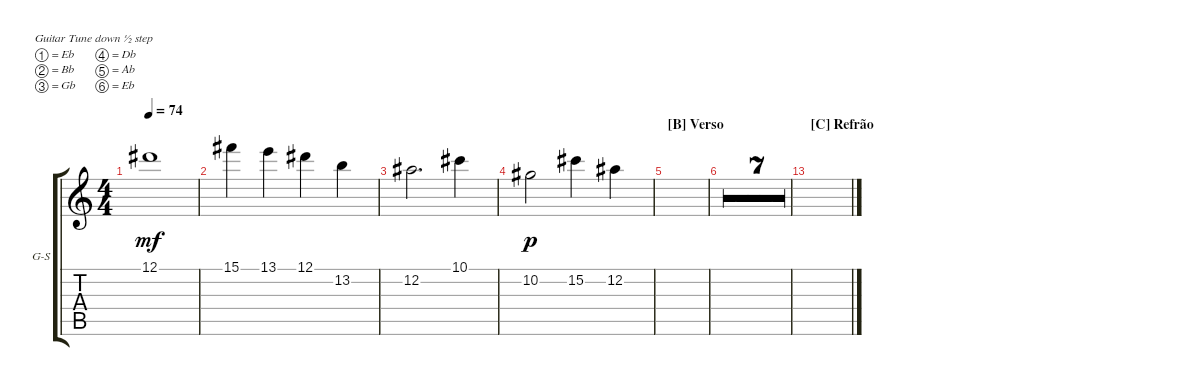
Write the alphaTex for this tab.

\defaultSystemsLayout 4
\bracketExtendMode groupsimilarinstruments
\firstSystemTrackNameOrientation horizontal
\otherSystemsTrackNameOrientation horizontal
\track ("Guitar Solo" "G-S") {multiBarRest instrument overdrivenguitar}
\staff {score tabs}
\tuning (Eb4 Bb3 Gb3 Db3 Ab2 Eb2)
\ts (4 4)
\tempo 74
\clef g2
\ks c
12.1.1{dy mf} |
15.1.4 13.1.4 12.1.4 13.2.4 |
12.2.2{d} 10.1.4 |
10.2.2{dy p} 15.2.4 12.2.4 |
\section ("B" "Verso")
|
|
|
|
|
|
|
|
\section ("C" "Refrão")
